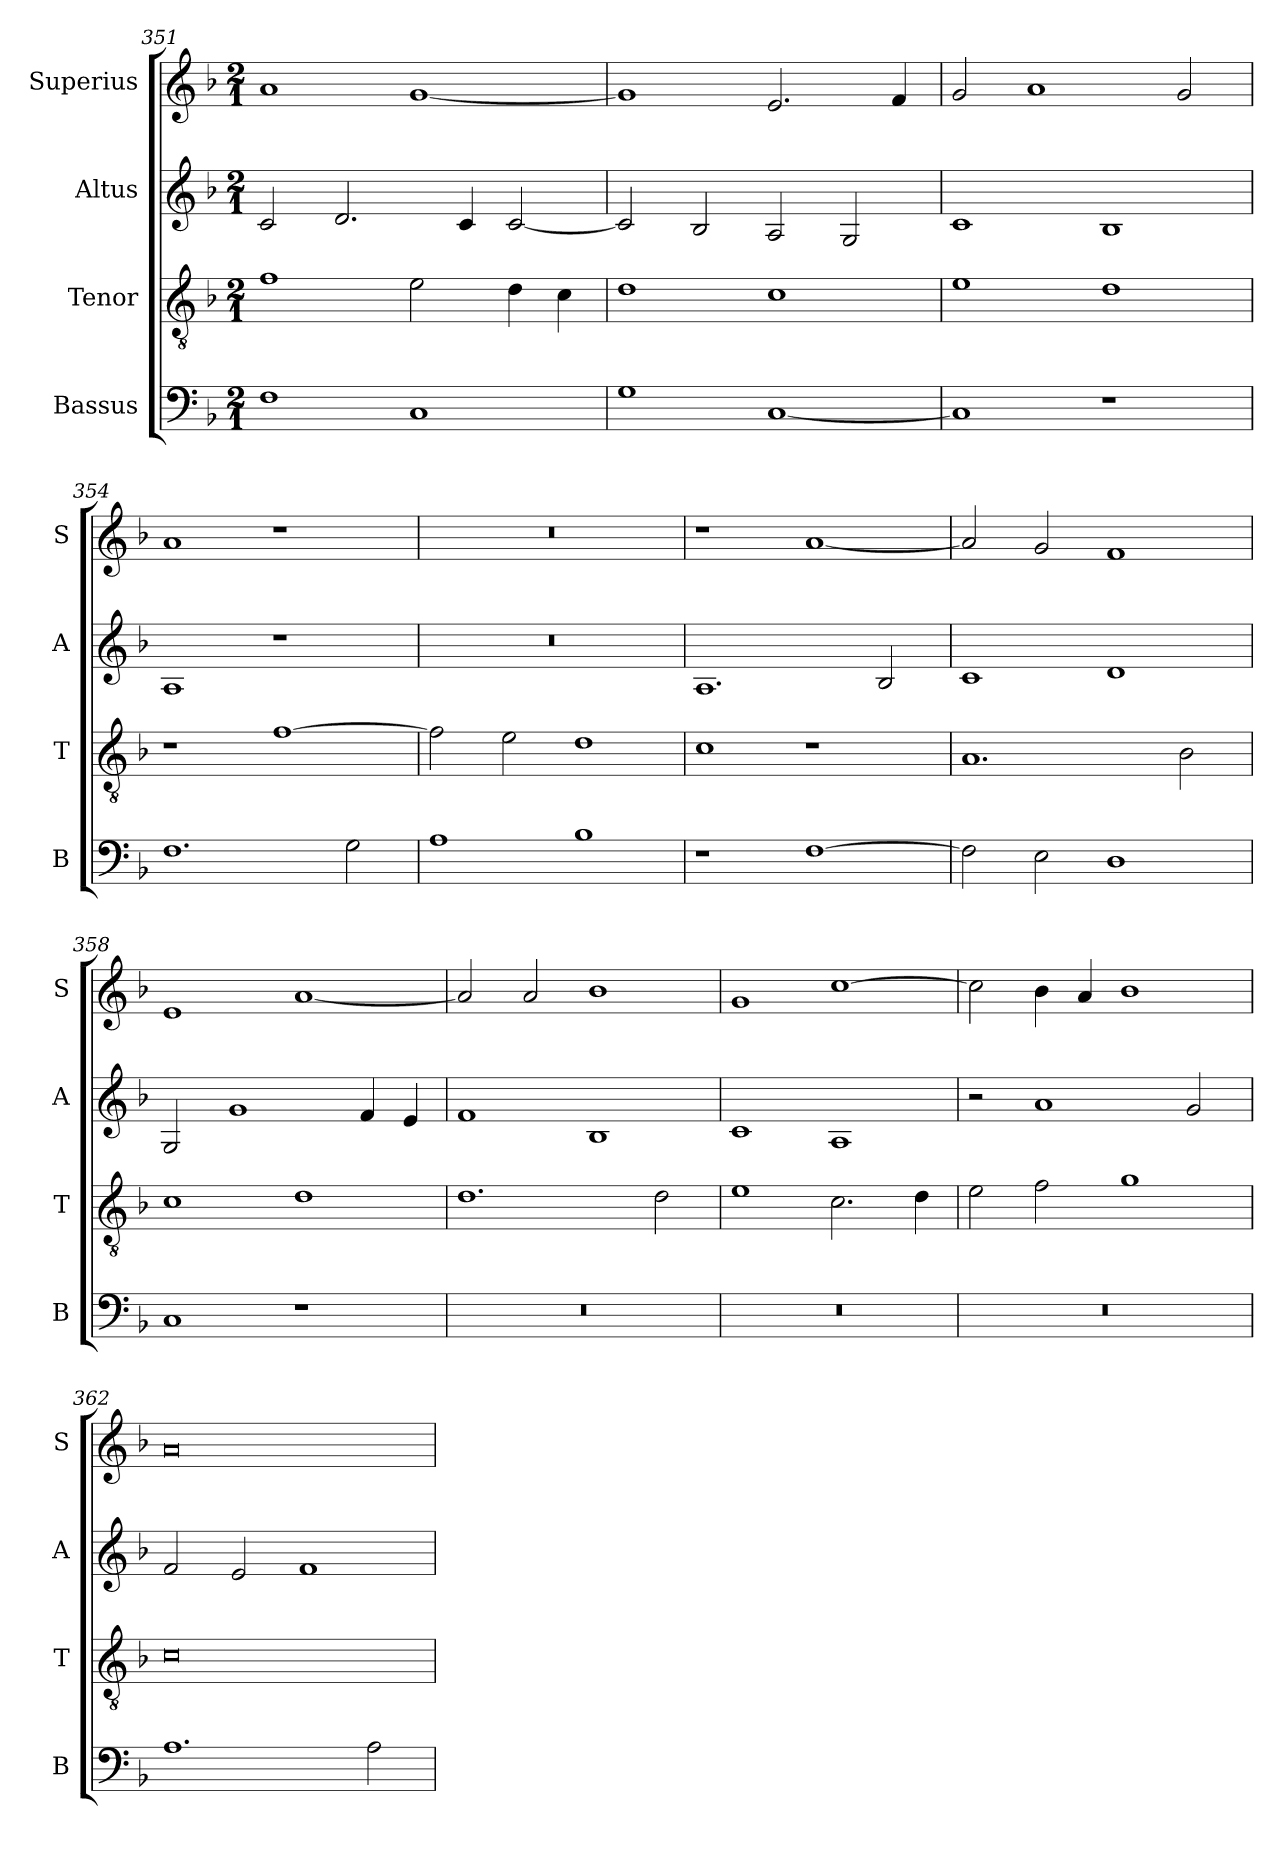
**kern	**kern	**kern	**kern
*part4	*part3	*part2	*part1
*staff4	*staff3	*staff2	*staff1
*I"Bassus	*I"Tenor	*I"Altus	*I"Superius
*I'B	*I'T	*I'A	*I'S
*clefF4	*clefGv2	*clefG2	*clefG2
*k[b-]	*k[b-]	*k[b-]	*k[b-]
*F:	*F:	*F:	*F:
*M2/1	*M2/1	*M2/1	*M2/1
=351	=351	=351	=351
1F	1f	2c	1a
.	.	2.d	.
1C	2e	.	[1g
.	.	4c	.
.	4d	[2c	.
.	4c	.	.
=352	=352	=352	=352
1G	1d	2c]	1g]
.	.	2B-	.
[1C	1c	2A	2.e
.	.	2G	.
.	.	.	4f
=353	=353	=353	=353
1C]	1e	1c	2g
.	.	.	1a
1r	1d	1B-	.
.	.	.	2g
=354	=354	=354	=354
1.F	1r	1A	1a
.	[1f	1r	1r
2G	.	.	.
=355	=355	=355	=355
1A	2f]	0r	0r
.	2e	.	.
1B-	1d	.	.
=356	=356	=356	=356
1r	1c	1.A	1r
[1F	1r	.	[1a
.	.	2B-	.
=357	=357	=357	=357
2F]	1.A	1c	2a]
2E	.	.	2g
1D	.	1d	1f
.	2B-	.	.
=358	=358	=358	=358
1C	1c	2G	1e
.	.	1g	.
1r	1d	.	[1a
.	.	4f	.
.	.	4e	.
=359	=359	=359	=359
0r	1.d	1f	2a]
.	.	.	2a
.	.	1B-	1b-
.	2d	.	.
=360	=360	=360	=360
0r	1e	1c	1g
.	2.c	1A	[1cc
.	4d	.	.
=361	=361	=361	=361
0r	2e	2r	2cc]
.	2f	1a	4b-
.	.	.	4a
.	1g	.	1b-
.	.	2g	.
=362	=362	=362	=362
1.A	0c	2f	0a
.	.	2e	.
.	.	1f	.
2A	.	.	.
=	=	=	=
*-	*-	*-	*-
